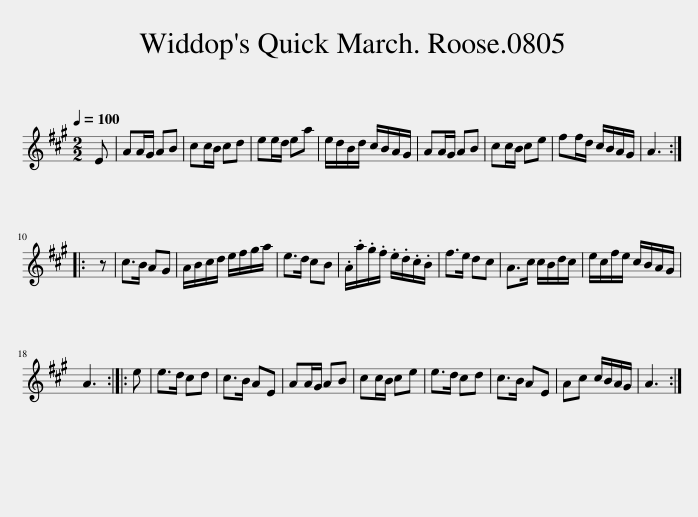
X:1
L:1/8
Q:1/4=100
M:2/2
I:linebreak $
K:A
V:1 treble
V:1
 E | AA/G/ AB | cc/B/ cd | ee/d/ ea | e/d/B/d/ c/B/A/G/ | %5
 AA/G/ AB | cc/B/ ce | ff/d/ c/B/A/G/ | A3 ::$ z | %10
 c>B AG | A/B/c/d/ e/f/g/a/ | e>d cB | .A/.a/.g/.f/ .e/.d/.c/.B/ | f>e dc | %15
 A>c c/B/d/c/ | e/c/f/e/ c/B/A/G/ |$ A3 :: e | e>d cd | %20
 c>B AE | AA/G/ AB | cc/B/ ce | e>d cd | c>B AE | %25
 Ac c/B/A/G/ | A3 :| %27
